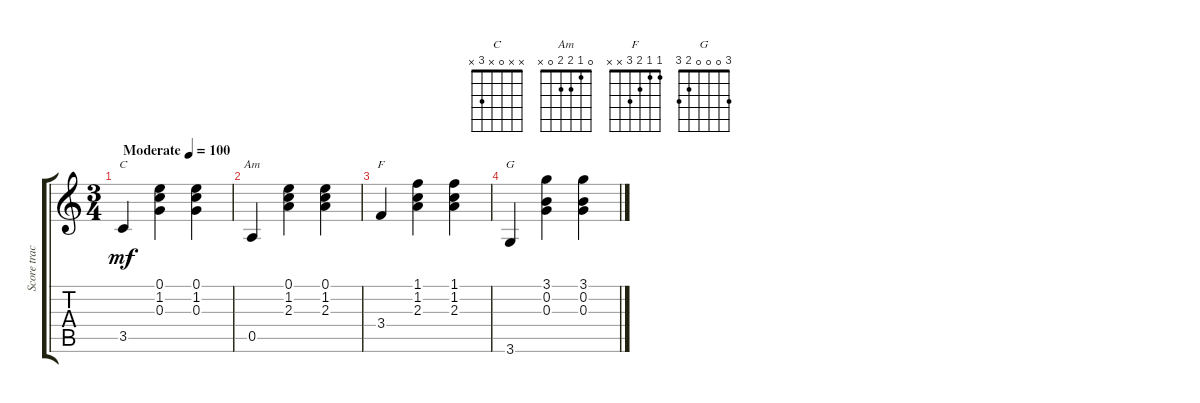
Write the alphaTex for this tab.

\track ("Score track 1" "Score trac") {instrument acousticguitarsteel}
\staff {score tabs}
\tuning (E4 B3 G3 D3 A2 E2) {hide}
\chord ("C" x x 0 x 3 x)
\chord ("Am" 0 1 2 2 0 x)
\chord ("F" 1 1 2 3 x x)
\chord ("G" 3 0 0 0 2 3)
\ts (3 4)
\tempo (100 "Moderate")
\clef g2
\ks c
3.5.4{ch "C" dy mf instrument acousticguitarsteel} (0.1 1.2 0.3).4 (0.1 1.2 0.3).4 |
0.5.4{ch "Am"} (0.1 1.2 2.3).4 (0.1 1.2 2.3).4 |
3.4.4{ch "F"} (1.1 1.2 2.3).4 (1.1 1.2 2.3).4 |
3.6.4{ch "G"} (3.1 0.2 0.3).4 (3.1 0.2 0.3).4
